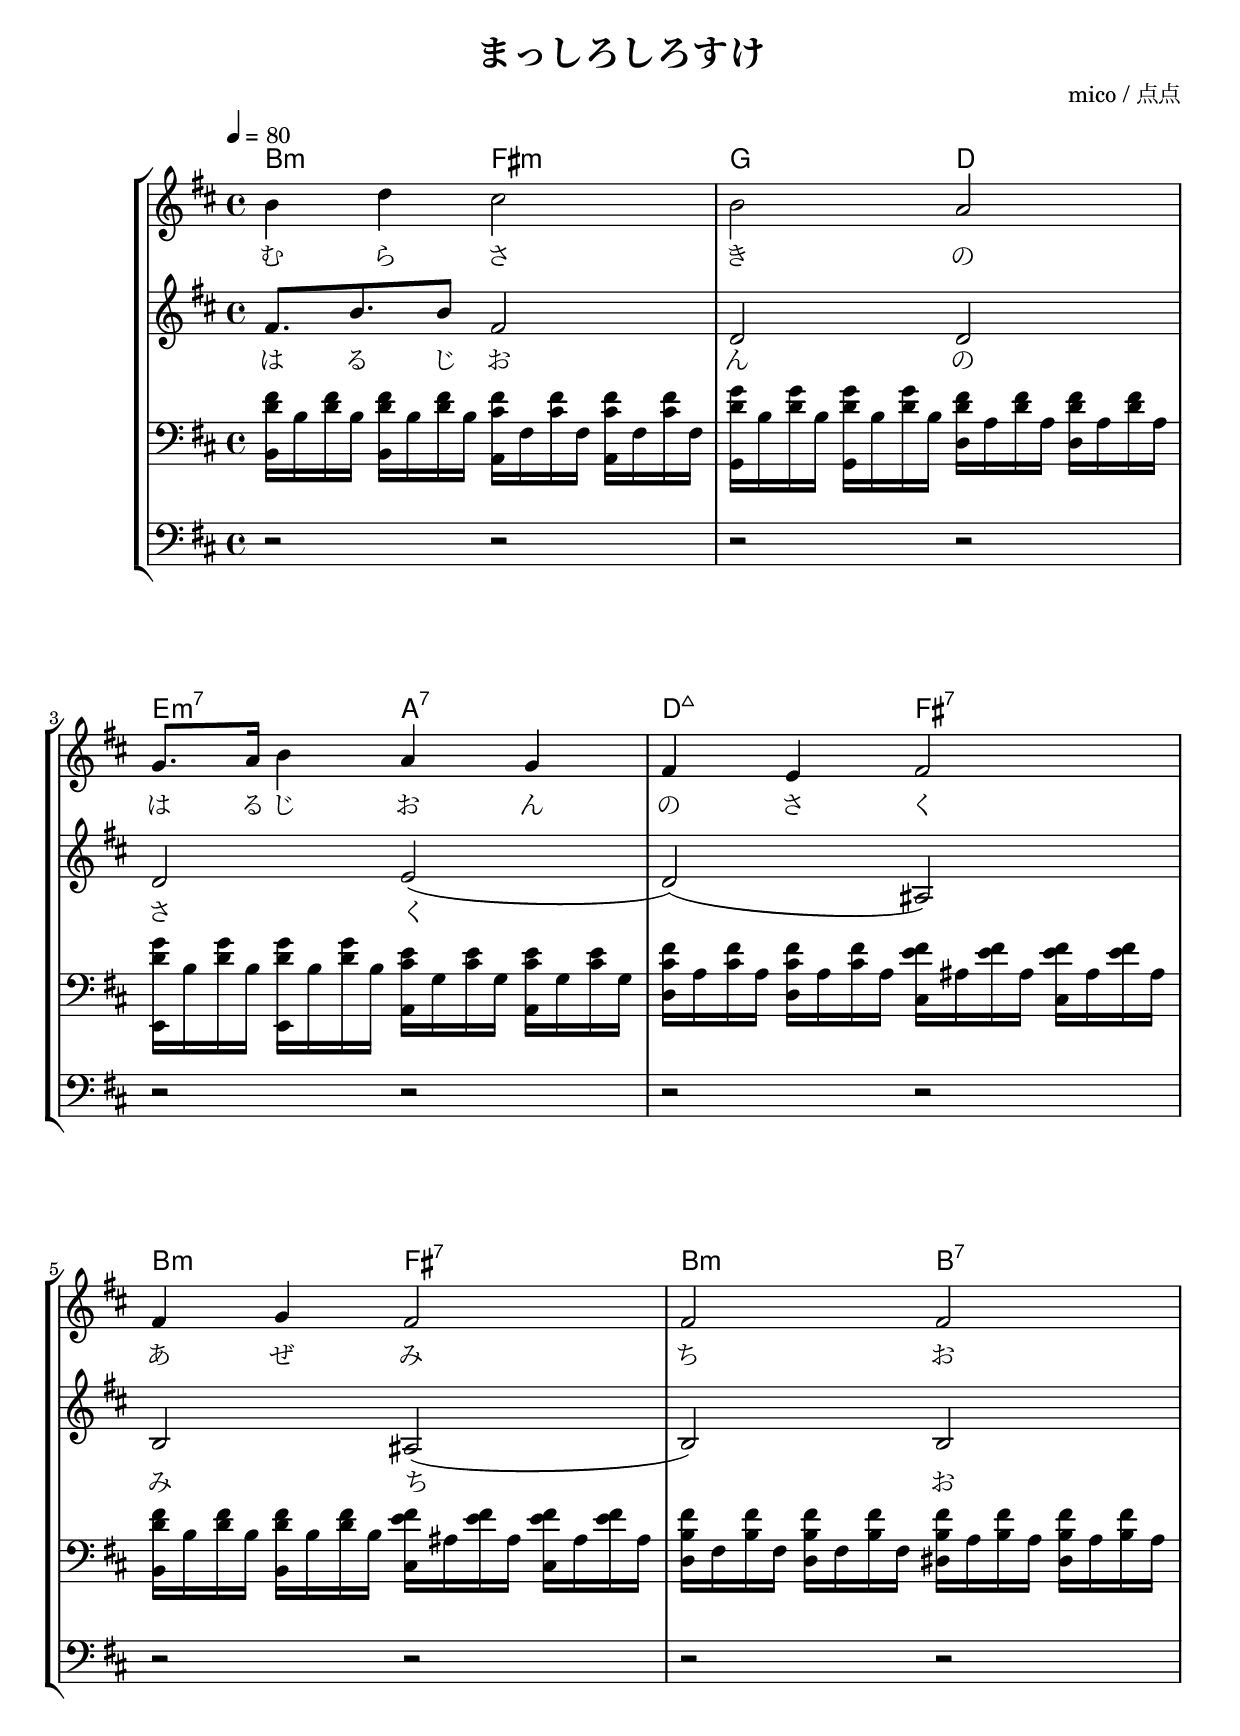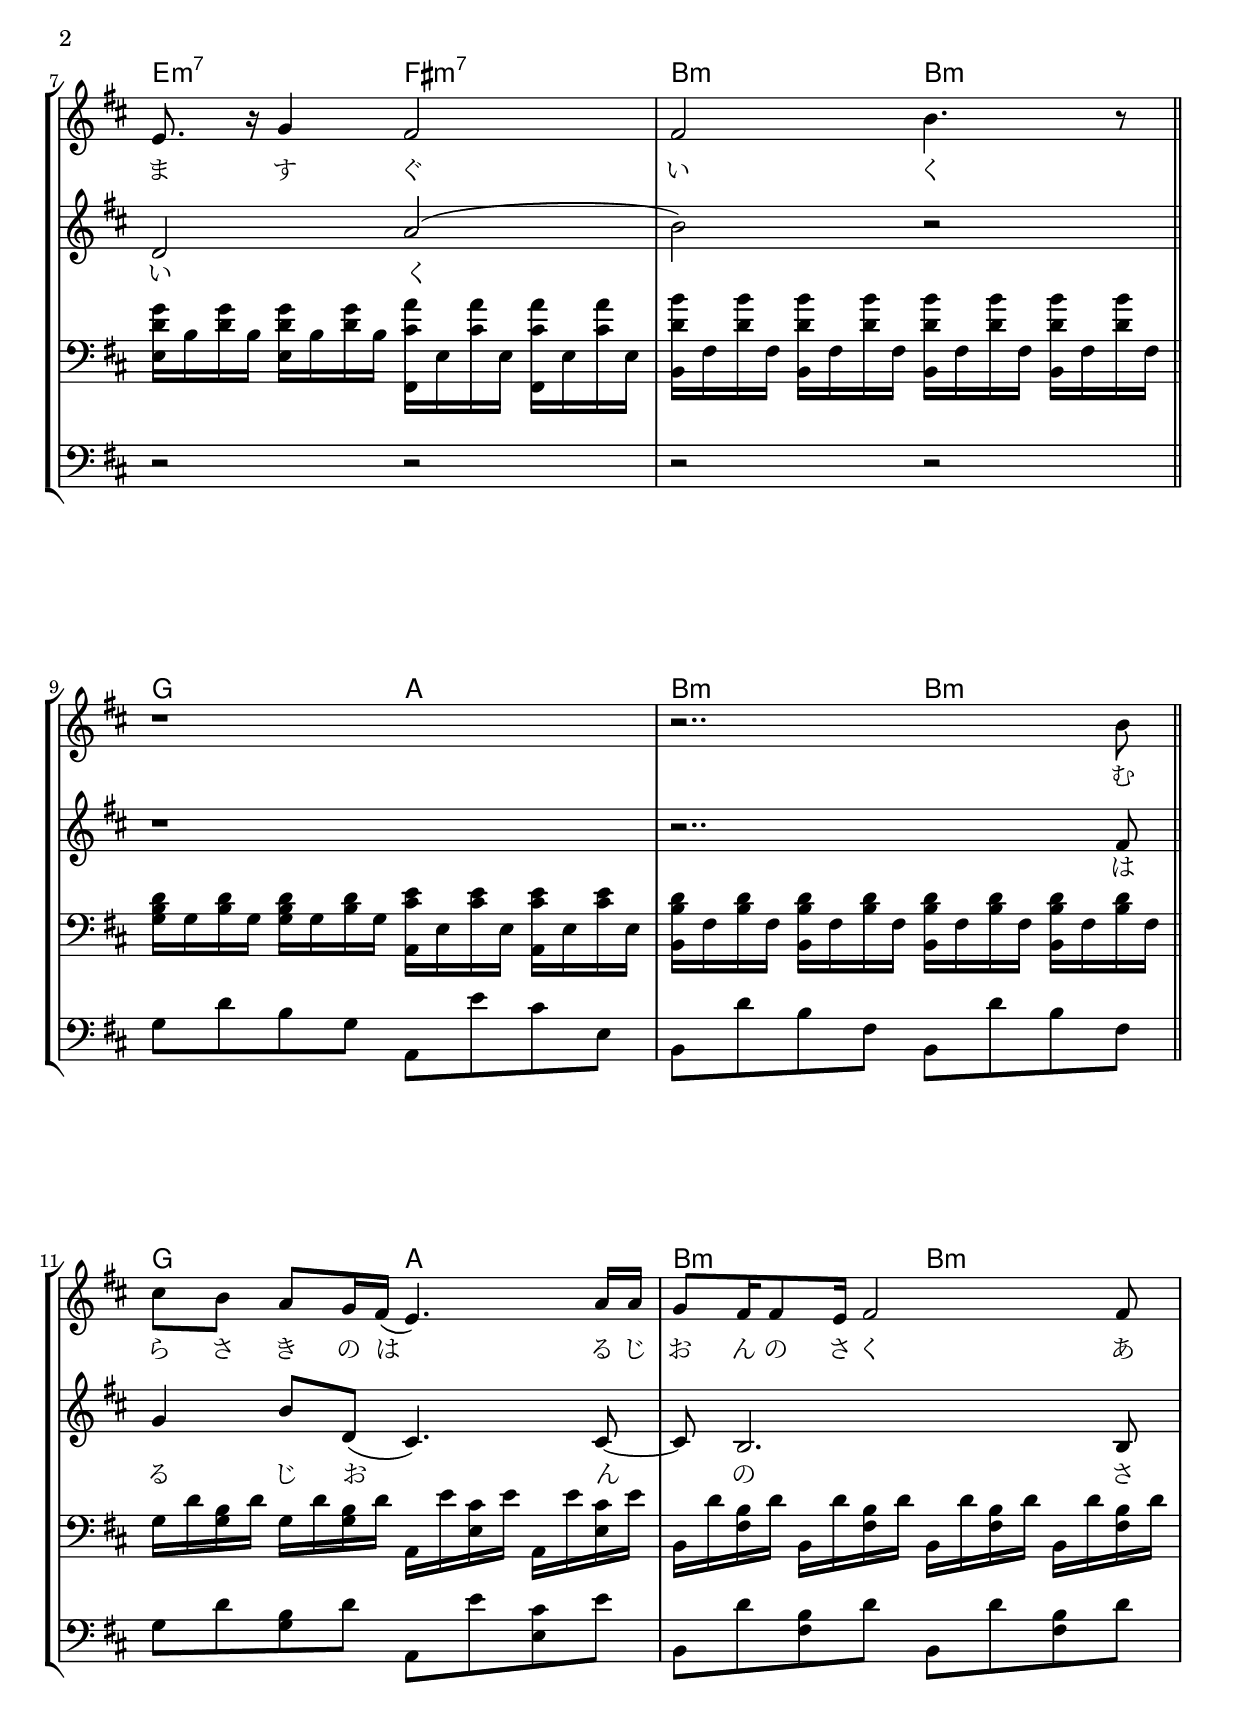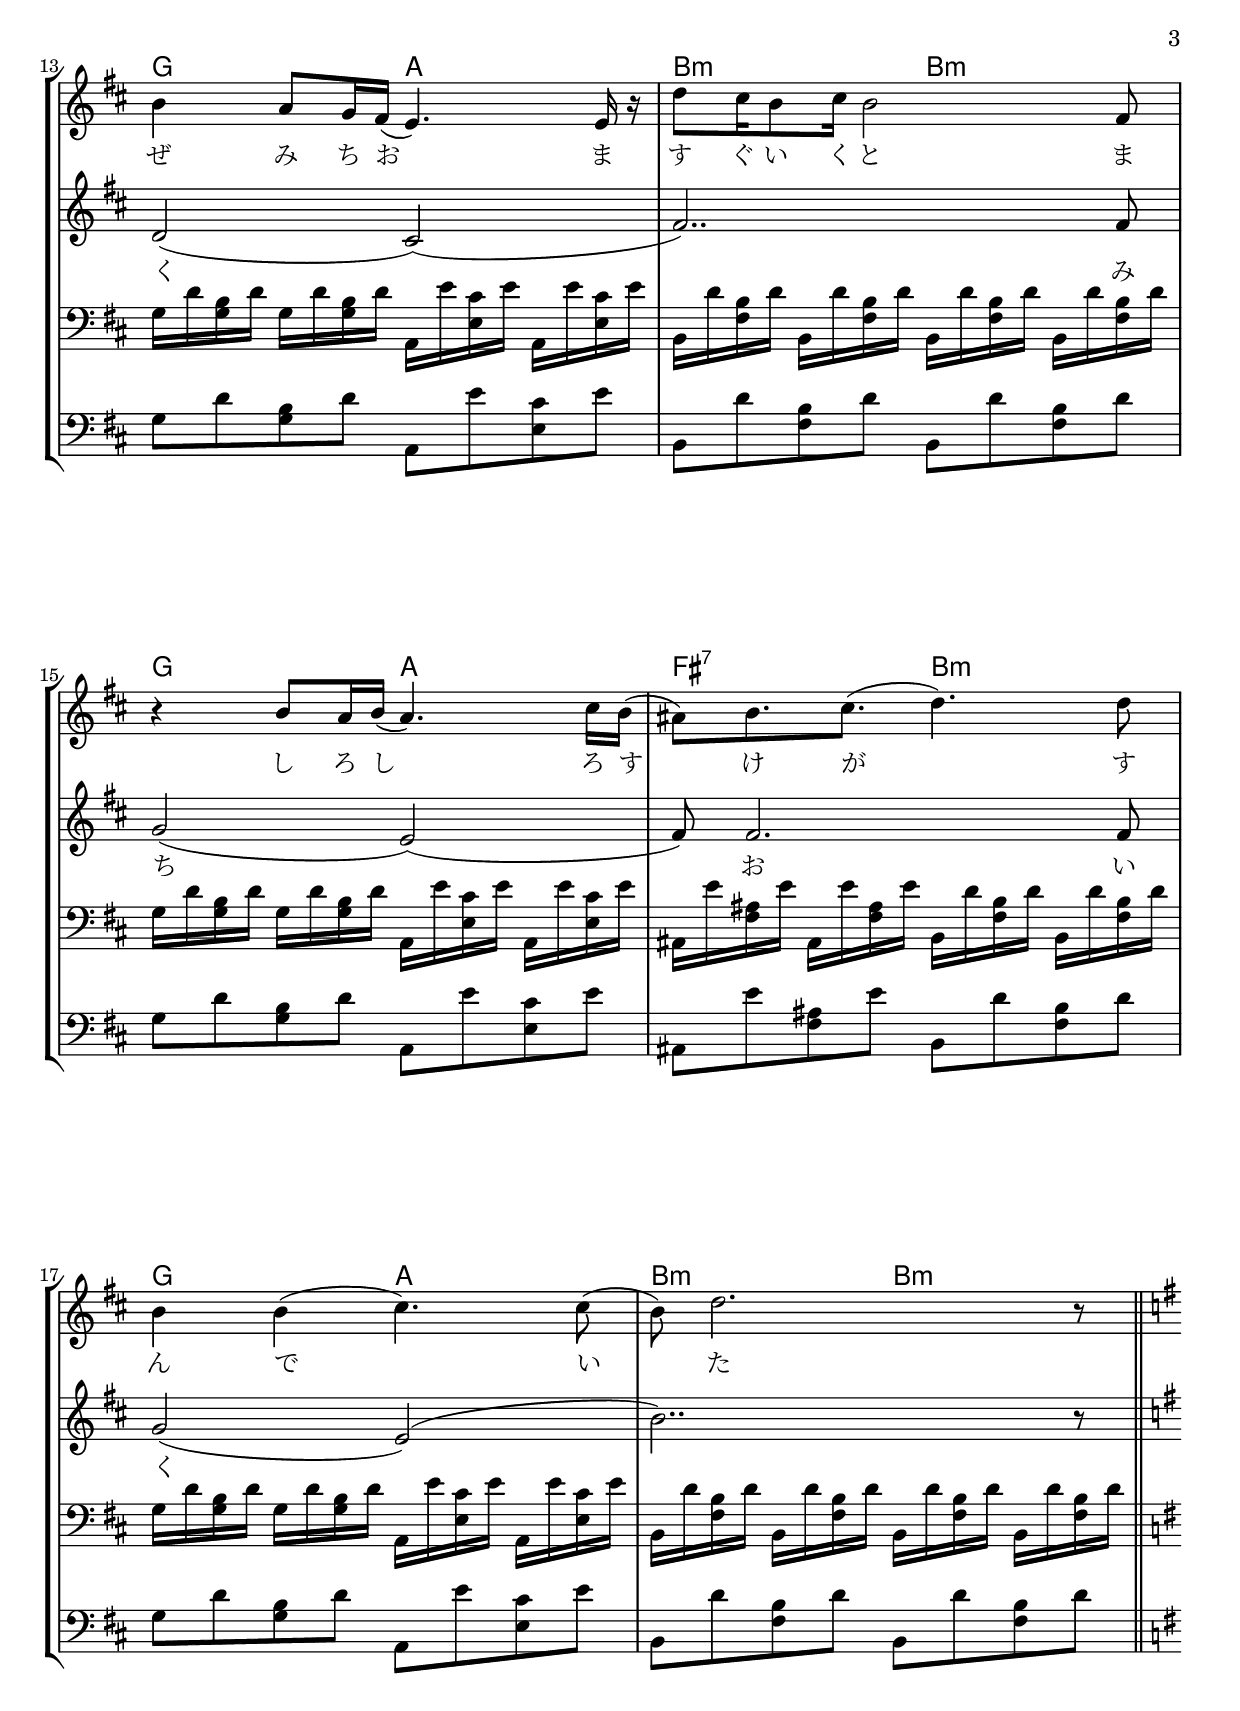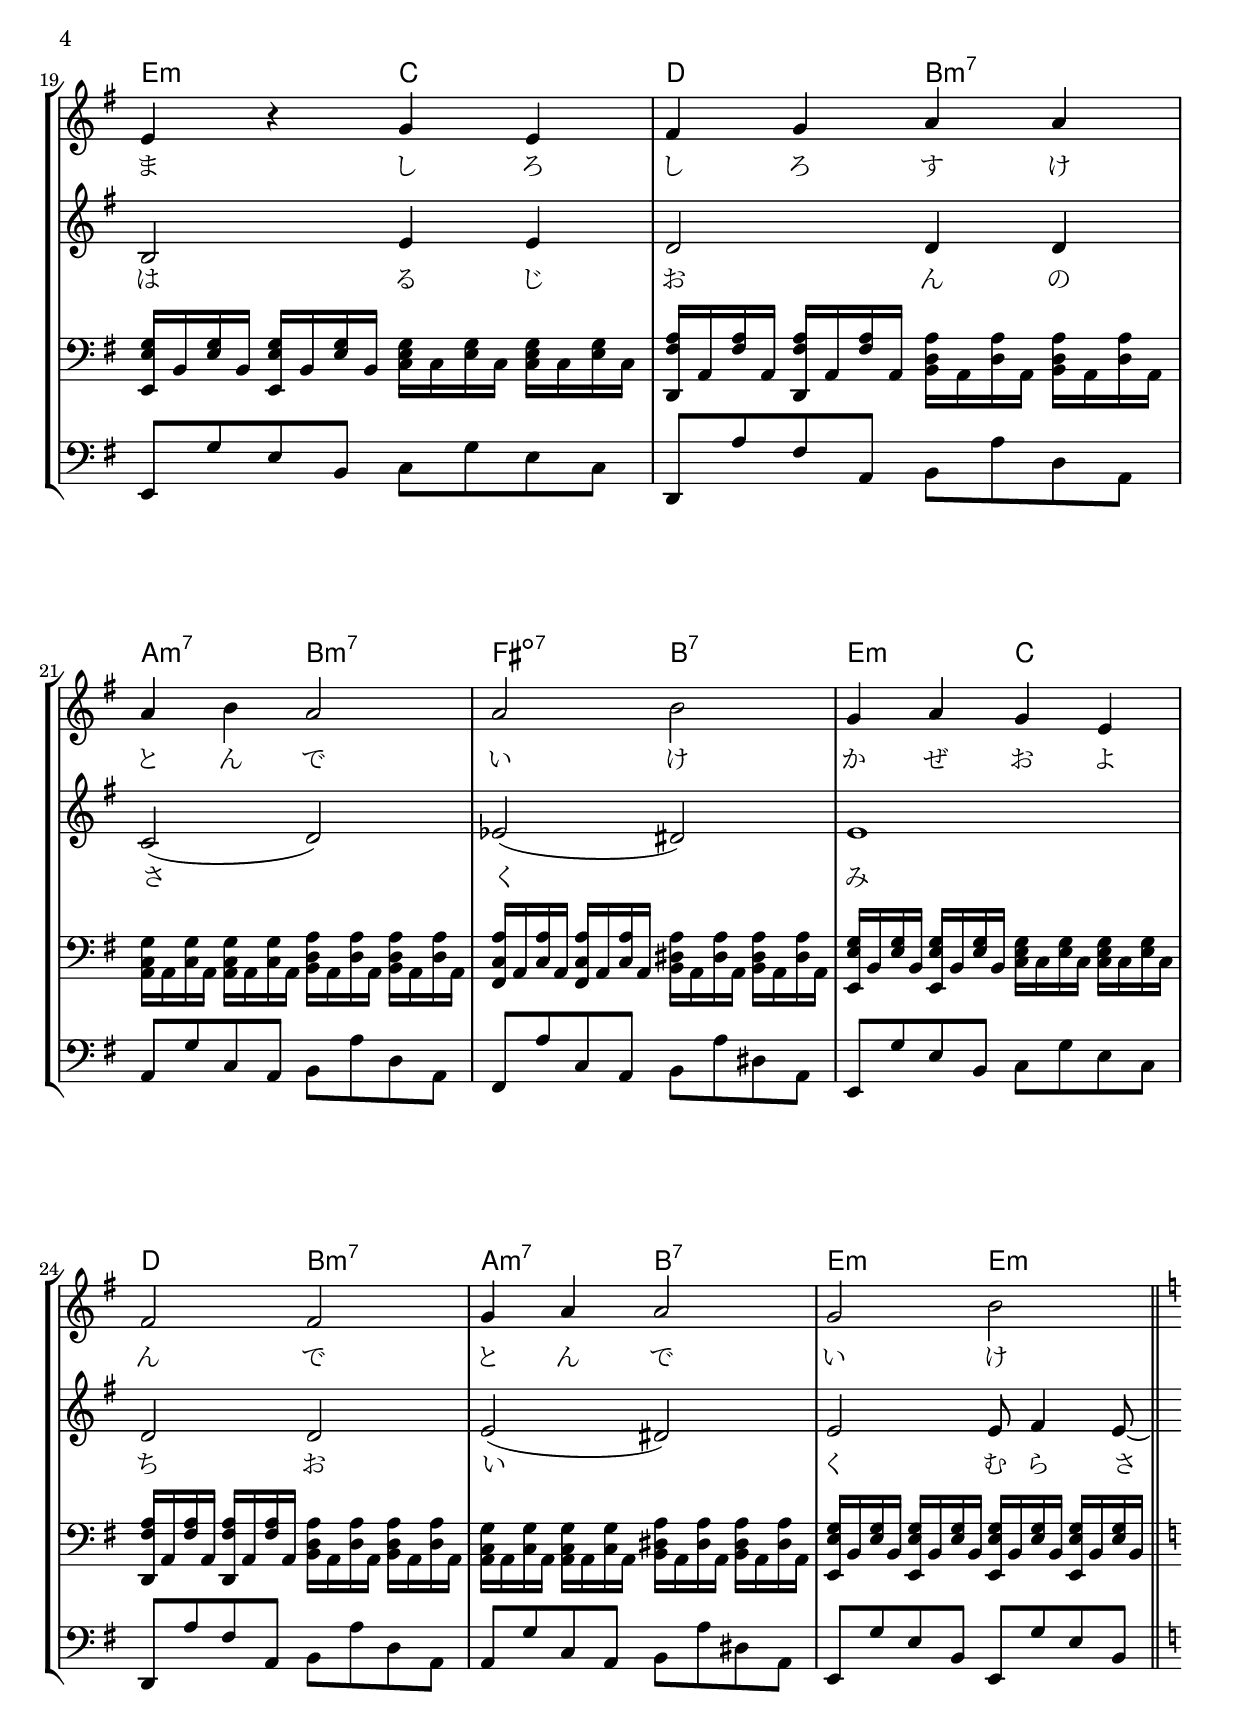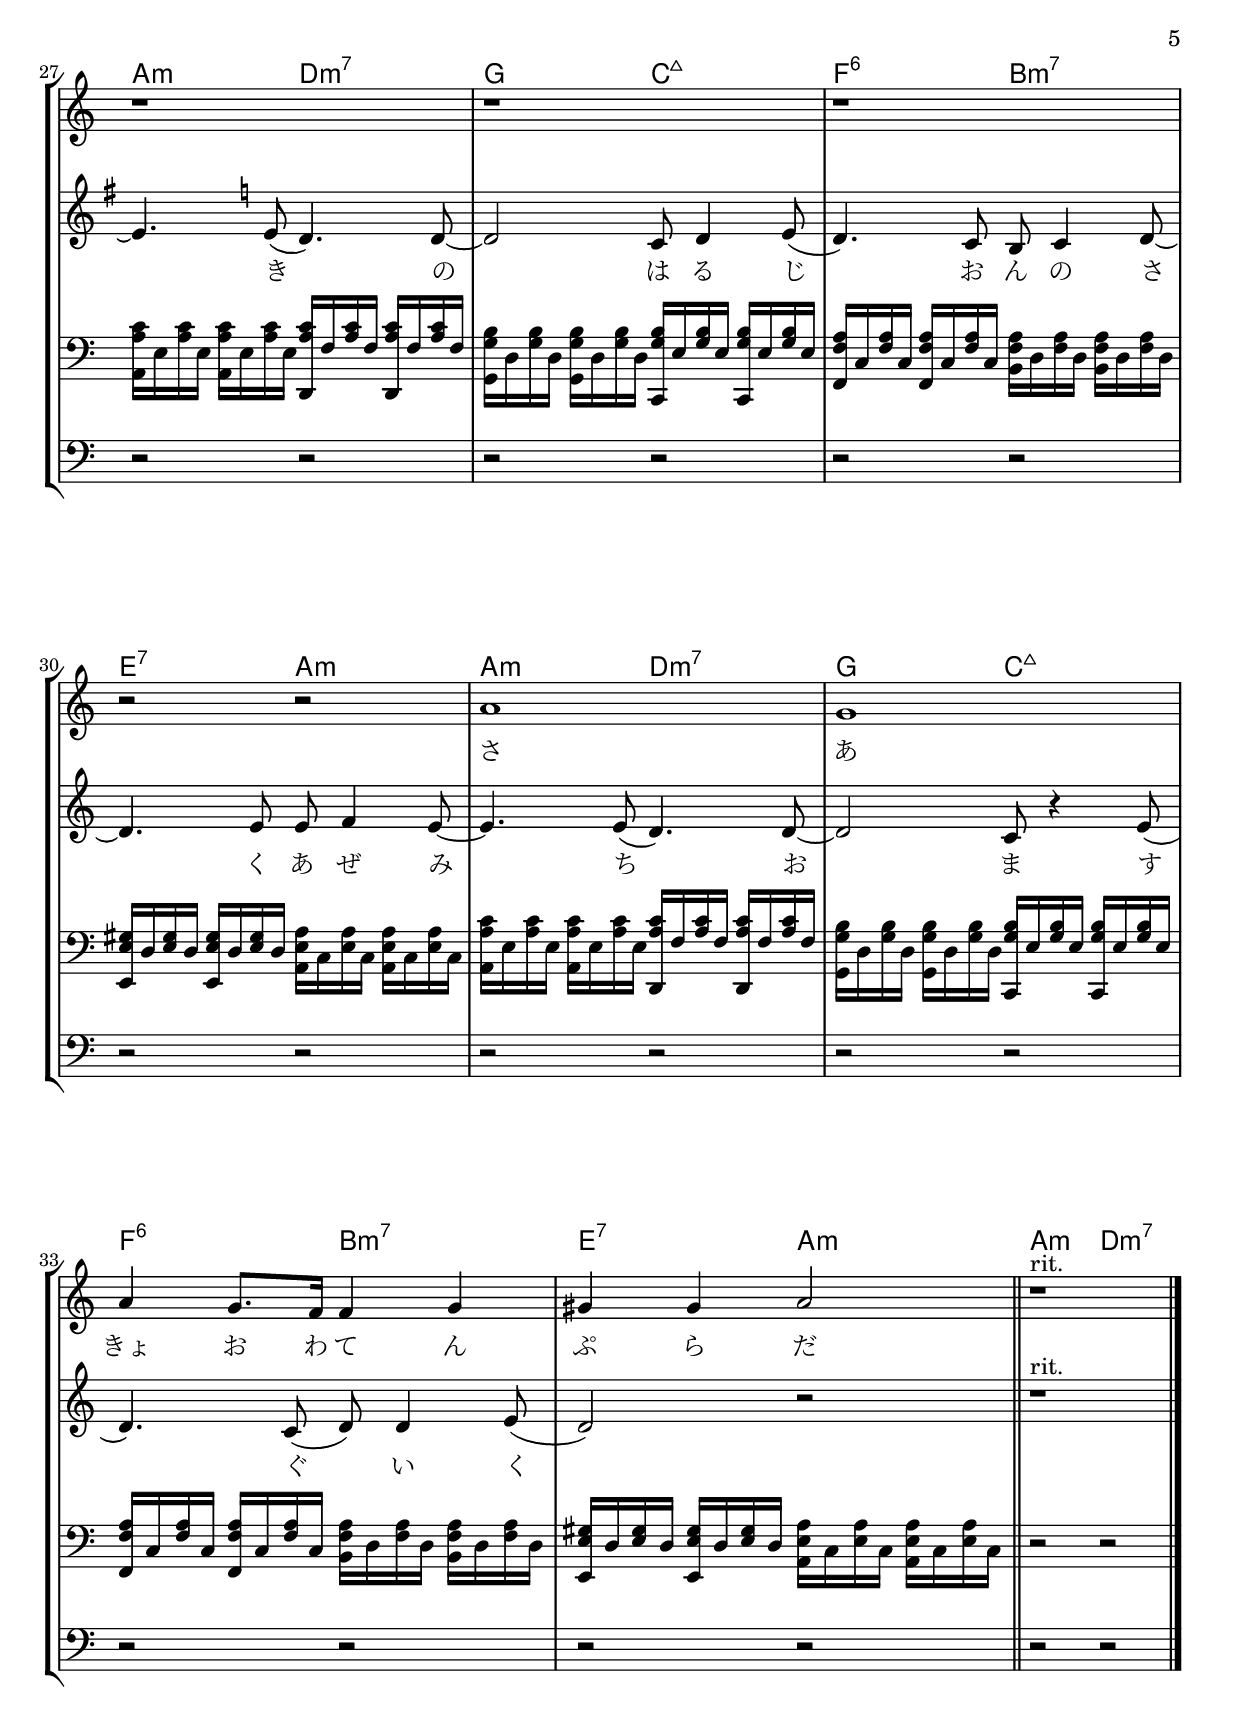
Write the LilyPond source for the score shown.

\version "2.12.1"

\header {
	title = \markup {まっしろしろすけ}
	composer = \markup \center-column {"mico / 点点"}
}

harmony = \chordmode {
	b2:m fis:m g d e:min7 a:7 d:maj7 fis:7 b:m fis:7 b:m b:7 e:min7 fis:min7 b:m b:m 

	g a b:m b:m 

	g a b:m b:m g a b:m b:m g a fis:7 b:m g a b:m b:m 

	e:m c d b:min7 a:min7 b:min7 fis:dim7 b:7 e:m c d b:min7 a:min7 b:7 e:m e:m 

	a:m d:min7 g c:maj7 f:6 b:m7 e:7 a:m a:m d:min7 g c:maj7 f:6 b:m7 e:7 a:m 

	a:m d:min7 
}

melody = {
	\set Staff.midiInstrument = #"Acoustic Guitar (nylon)"
		\key d \major
	\tempo 4 = 80
b'4  d''4  cis''2 
	b'2  a'2 
	g'8.  a'16  b'4  a'4  g'4 
	fis'4  e'4  fis'2 
	fis'4  g'4  fis'2 
	fis'2  fis'2 
	e'8.  r16  g'4  fis'2 
	fis'2  b'4.  	r8 	r1 | r2.. 
	\set Staff.midiInstrument = #"fss0.31"
	b'8 
	cis''8  b'8  a'8  g'16  fis'16  (e'4.)  a'16  a'16 
	g'8  fis'16  fis'8  e'16  fis'2  fis'8 
	b'4  a'8  g'16  fis'16  (e'4.)  e'16  r16 
	d''8  cis''16  b'8  cis''16  b'2  fis'8 
	r4  b'8  a'16  b'16  (a'4.)  cis''16  b'16 
	(ais'8)  b'8.  cis''8.  (d''4.)  d''8 
	b'4  b'4  (cis''4.)  cis''8 
	(b'8)  d''2.  	r8 	\set Staff.midiInstrument = #"fss0.31"
		\key g \major
e'4  r4  g'4  e'4 
	fis'4  g'4  a'4  a'4 
	a'4  b'4  a'2 
	a'2  b'2 
	g'4  a'4  g'4  e'4 
	fis'2  fis'2 
	g'4  a'4  a'2 
	g'2  b'2
	\set Staff.midiInstrument = #"fss0.31"
		\key c \major
 r1 
	r1 
	r1 
	r2  r2 
	a'1 
	g'1 
	a'4  g'8.  f'16  f'4  g'4 
	gis'4  gis'4  a'2
	r1^"rit." \bar "|."
}

words = \lyricmode {
	む  ら  さ  き  の  は  る  じ  お  ん  の  さ  く  あ  ぜ  み  ち  お  ま  す  ぐ  い  く  
	
	む  ら  さ  き  の  は  る  じ  お  ん  の  さ  く  あ  ぜ  み  ち  お  ま  す  ぐ  い  く  と  ま  し  ろ  し  ろ  す  け  が  す  ん  で  い  た  
	ま  し  ろ  し  ろ  す  け  と  ん  で  い  け  か  ぜ  お  よ  ん  で  と  ん  で  い  け  
	さ  あ  きょ  お  わ  て  ん  ぷ  ら  だ  
	
}

secondmelody = {
	\set Staff.midiInstrument = #"Blown Bottle"
		\key d \major
	\tempo 4 = 80
fis'8.  b'8.  b'8  fis'2 
	d'2  d'2 
	d'2  e'2 
	(d'2)  (ais2) 
	b2  ais2 
	(b2)  b2 
	d'2  a'2 
	(b'2)  	r2 	r1 | r2.. 
	\set Staff.midiInstrument = #"Blown Bottle"
	fis'8 
	g'4  b'8  d'8  (cis'4.)  cis'8~ 
	cis'8  b2.  b8 
	d'2  (cis'2) 
	(fis'2..)  fis'8 
	g'2  (e'2) 
	(fis'8)  fis'2.  fis'8 
	g'2  (e'2) 
	(b'2..)  	r8 	\set Staff.midiInstrument = #"Blown Bottle"
		\key g \major
b2  e'4  e'4 
	d'2  d'4  d'4 
	c'2  (d'2) 
	es'2  (dis'2) 
	e'1 
	d'2  d'2 
	e'2  (dis'2) 
	e'2  	\set Staff.midiInstrument = #"Blown Bottle"
	e'8  fis'4  e'8~ 
	e'4.  	\key c \major
e'8  (d'4.)  d'8~ 
	d'2  c'8  d'4  e'8 
	(d'4.)  c'8  b8  c'4  d'8~ 
	d'4.  e'8  e'8  f'4  e'8~ 
	e'4.  e'8  (d'4.)  d'8~ 
	d'2  c'8  r4  e'8 
	(d'4.)  c'8  (d'8)  d'4  e'8 
	(d'2)  	r2 	r1^"rit." \bar "|."
}

secondwords = \lyricmode {
	は  る  じ  お  ん  の  さ  く  み  ち  お  い  く  
	
	は  る  じ  お  ん  の  さ  く  み  ち  お  い  く  
	は  る  じ  お  ん  の  さ  く  み  ち  お  い  く  
	む  ら  さ  き  の  は  る  じ  お  ん  の  さ  く  あ  ぜ  み  ち  お  ま  す  ぐ  い  く  
	
}

tempochange = {
	\tempo 4 = 80
	r1 | r1 | r1 | r1 | r1 | r1 | r1 | r1 \bar "||"
	\tempo 4 = 80
	r1 | r1 \bar "||"
	\tempo 4 = 80
	r1 | r1 | r1 | r1 | r1 | r1 | r1 | r1 \bar "||"
	\tempo 4 = 80
	r1 | r1 | r1 | r1 | r1 | r1 | r1 | r1 \bar "||"
	\tempo 4 = 80
	r1 | r1 | r1 | r1 | r1 | r1 | r1 | r1 \bar "||"
	\tempo 4 = 80
	\tempo 4 = 60 r2 \tempo 4 = 53 r2 \bar "|."
}

mainacc = {
	\clef bass
	\set Staff.midiInstrument = #"Acoustic Guitar (steel)"
	\key d \major
	\tempo 4 = 80
	<b, d' fis'>16 b16 <d' fis'>16 b16   <b, d' fis'>16 b16 <d' fis'>16 b16
	<a, cis' fis'>16 fis16 <cis' fis'>16 fis16   <a, cis' fis'>16 fis16 <cis' fis'>16 fis16
	<g, d' g'>16 b16 <d' g'>16 b16   <g, d' g'>16 b16 <d' g'>16 b16
	<d d' fis'>16 a16 <d' fis'>16 a16   <d d' fis'>16 a16 <d' fis'>16 a16
	<e, d' g'>16 b16 <d' g'>16 b16   <e, d' g'>16 b16 <d' g'>16 b16
	<a, cis' e'>16 g16 <cis' e'>16 g16   <a, cis' e'>16 g16 <cis' e'>16 g16
	<d cis' fis'>16 a16 <cis' fis'>16 a16   <d cis' fis'>16 a16 <cis' fis'>16 a16
	<cis e' fis'>16 ais16 <e' fis'>16 ais16   <cis e' fis'>16 ais16 <e' fis'>16 ais16
	<b, d' fis'>16 b16 <d' fis'>16 b16   <b, d' fis'>16 b16 <d' fis'>16 b16
	<cis e' fis'>16 ais16 <e' fis'>16 ais16   <cis e' fis'>16 ais16 <e' fis'>16 ais16
	<d b fis'>16 fis16 <b fis'>16 fis16   <d b fis'>16 fis16 <b fis'>16 fis16
	<dis b fis'>16 a16 <b fis'>16 a16   <dis b fis'>16 a16 <b fis'>16 a16
	<e d' g'>16 b16 <d' g'>16 b16   <e d' g'>16 b16 <d' g'>16 b16
	<fis, cis' a'>16 e16 <cis' a'>16 e16   <fis, cis' a'>16 e16 <cis' a'>16 e16
	<b, d' b'>16 fis16 <d' b'>16 fis16   <b, d' b'>16 fis16 <d' b'>16 fis16
	<b, d' b'>16 fis16 <d' b'>16 fis16   <b, d' b'>16 fis16 <d' b'>16 fis16
	\bar "||"

	\set Staff.midiInstrument = #"Acoustic Guitar (steel)"
	<g b d'>16 g16 <b d'>16 g16   <g b d'>16 g16 <b d'>16 g16
	<a, cis' e'>16 e16 <cis' e'>16 e16   <a, cis' e'>16 e16 <cis' e'>16 e16
	<b, b d'>16 fis16 <b d'>16 fis16   <b, b d'>16 fis16 <b d'>16 fis16
	<b, b d'>16 fis16 <b d'>16 fis16   <b, b d'>16 fis16 <b d'>16 fis16
	\bar "||"

	\set Staff.midiInstrument = #"Acoustic Guitar (steel)"
	g16 d' <g b> d' g d' <g b> d'
	a,16 e' <e cis'> e' a, e' <e cis'> e'
	b,16 d' <fis b> d' b, d' <fis b> d'
	b,16 d' <fis b> d' b, d' <fis b> d'
	g16 d' <g b> d' g d' <g b> d'
	a,16 e' <e cis'> e' a, e' <e cis'> e'
	b,16 d' <fis b> d' b, d' <fis b> d'
	b,16 d' <fis b> d' b, d' <fis b> d'
	g16 d' <g b> d' g d' <g b> d'
	a,16 e' <e cis'> e' a, e' <e cis'> e'
	ais,16 e' <fis ais> e' ais, e' <fis ais> e'
	b,16 d' <fis b> d' b, d' <fis b> d'
	g16 d' <g b> d' g d' <g b> d'
	a,16 e' <e cis'> e' a, e' <e cis'> e'
	b,16 d' <fis b> d' b, d' <fis b> d'
	b,16 d' <fis b> d' b, d' <fis b> d'
	\bar "||"

	\set Staff.midiInstrument = #"Acoustic Guitar (steel)"
	\key g \major
	<e, e g>16 b,16 <e g>16 b,16   <e, e g>16 b,16 <e g>16 b,16
	<c e g>16 c16 <e g>16 c16   <c e g>16 c16 <e g>16 c16
	<d, fis a>16 a,16 <fis a>16 a,16   <d, fis a>16 a,16 <fis a>16 a,16
	<b, d a>16 a,16 <d a>16 a,16   <b, d a>16 a,16 <d a>16 a,16
	<a, c g>16 a,16 <c g>16 a,16   <a, c g>16 a,16 <c g>16 a,16
	<b, d a>16 a,16 <d a>16 a,16   <b, d a>16 a,16 <d a>16 a,16
	<fis, c a>16 a,16 <c a>16 a,16   <fis, c a>16 a,16 <c a>16 a,16
	<b, dis a>16 a,16 <dis a>16 a,16   <b, dis a>16 a,16 <dis a>16 a,16
	<e, e g>16 b,16 <e g>16 b,16   <e, e g>16 b,16 <e g>16 b,16
	<c e g>16 c16 <e g>16 c16   <c e g>16 c16 <e g>16 c16
	<d, fis a>16 a,16 <fis a>16 a,16   <d, fis a>16 a,16 <fis a>16 a,16
	<b, d a>16 a,16 <d a>16 a,16   <b, d a>16 a,16 <d a>16 a,16
	<a, c g>16 a,16 <c g>16 a,16   <a, c g>16 a,16 <c g>16 a,16
	<b, dis a>16 a,16 <dis a>16 a,16   <b, dis a>16 a,16 <dis a>16 a,16
	<e, e g>16 b,16 <e g>16 b,16   <e, e g>16 b,16 <e g>16 b,16
	<e, e g>16 b,16 <e g>16 b,16   <e, e g>16 b,16 <e g>16 b,16
	\bar "||"

	\set Staff.midiInstrument = #"Acoustic Guitar (steel)"
	\key c \major
	<a, a c'>16 e16 <a c'>16 e16   <a, a c'>16 e16 <a c'>16 e16
	<d, a c'>16 f16 <a c'>16 f16   <d, a c'>16 f16 <a c'>16 f16
	<g, g b>16 d16 <g b>16 d16   <g, g b>16 d16 <g b>16 d16
	<c, g b>16 e16 <g b>16 e16   <c, g b>16 e16 <g b>16 e16
	<f, f a>16 c16 <f a>16 c16   <f, f a>16 c16 <f a>16 c16
	<b, f a>16 d16 <f a>16 d16   <b, f a>16 d16 <f a>16 d16
	<e, e gis>16 d16 <e gis>16 d16   <e, e gis>16 d16 <e gis>16 d16
	<a, e a>16 c16 <e a>16 c16   <a, e a>16 c16 <e a>16 c16
	<a, a c'>16 e16 <a c'>16 e16   <a, a c'>16 e16 <a c'>16 e16
	<d, a c'>16 f16 <a c'>16 f16   <d, a c'>16 f16 <a c'>16 f16
	<g, g b>16 d16 <g b>16 d16   <g, g b>16 d16 <g b>16 d16
	<c, g b>16 e16 <g b>16 e16   <c, g b>16 e16 <g b>16 e16
	<f, f a>16 c16 <f a>16 c16   <f, f a>16 c16 <f a>16 c16
	<b, f a>16 d16 <f a>16 d16   <b, f a>16 d16 <f a>16 d16
	<e, e gis>16 d16 <e gis>16 d16   <e, e gis>16 d16 <e gis>16 d16
	<a, e a>16 c16 <e a>16 c16   <a, e a>16 c16 <e a>16 c16
	\bar "||"

	\set Staff.midiInstrument = #"Acoustic grand"
	r2
	r2
	\bar "|."
}

subacc = {
	\clef bass
	\set Staff.midiInstrument = #"Acoustic grand"
	\key d \major
	\tempo 4 = 80
	r2
	r2
	r2
	r2
	r2
	r2
	r2
	r2
	r2
	r2
	r2
	r2
	r2
	r2
	r2
	r2
	\bar "||"

	\set Staff.midiInstrument = #"Acoustic Guitar (nylon)"
	g8 d' b g
	a,8 e' cis' e
	b,8 d' b fis
	b,8 d' b fis
	\bar "||"

	\set Staff.midiInstrument = #"Acoustic Guitar (nylon)"
	g8 d' <g b> d'
	a,8 e' <e cis'> e'
	b,8 d' <fis b> d'
	b,8 d' <fis b> d'
	g8 d' <g b> d'
	a,8 e' <e cis'> e'
	b,8 d' <fis b> d'
	b,8 d' <fis b> d'
	g8 d' <g b> d'
	a,8 e' <e cis'> e'
	ais,8 e' <fis ais> e'
	b,8 d' <fis b> d'
	g8 d' <g b> d'
	a,8 e' <e cis'> e'
	b,8 d' <fis b> d'
	b,8 d' <fis b> d'
	\bar "||"

	\set Staff.midiInstrument = #"Acoustic Guitar (nylon)"
	\key g \major
	e,8 g e b,
	c8 g e c
	d,8 a fis a,
	b,8 a d a,
	a,8 g c a,
	b,8 a d a,
	fis,8 a c a,
	b,8 a dis a,
	e,8 g e b,
	c8 g e c
	d,8 a fis a,
	b,8 a d a,
	a,8 g c a,
	b,8 a dis a,
	e,8 g e b,
	e,8 g e b,
	\bar "||"

	\set Staff.midiInstrument = #"Acoustic grand"
	\key c \major
	r2
	r2
	r2
	r2
	r2
	r2
	r2
	r2
	r2
	r2
	r2
	r2
	r2
	r2
	r2
	r2
	\bar "||"

	\set Staff.midiInstrument = #"Acoustic grand"
	r2
	r2
	\bar "|."
}

percA = {
	\drummode {
	r1 |r1 |r1 |r1 |r1 |r1 |r1 |r1 \bar "||"
	r1  |r2 r8 hho4 hho8  \bar "||"
	r1  |r1  |r1  |r1  |r1  |r1  |r1  |r2 r8 hho4 hho8  \bar "||"
	r1  |r1  |r1  |r1  |r1  |r1  |r1  |r2 r8 hho4 hho8  \bar "||"
	hh8 hh8 hh8 hh8 hh8 hh8 hh8 hh8  |hh8 hh8 hh8 hh8 hh4 hh8 hh8  |hh8 hh8 hh8 hh8 hh8 hh8 hh8 hh8  |hh8 hh8 hh8 hh2 r8  |hh8 hh8 hh8 hh8 hh8 hh8 hh8 hh8  |hh8 hh8 hh8 hh8 hh4 hh8 hh8  |hh8 hh8 hh8 hh8 hh8 hh8 hh8 hh8  |r8 hh2. r8  \bar "||"
	r1 \bar "|."
	}
}

percB = {
	\drummode {
	r1 |r1 |r1 |r1 |r1 |r1 |r1 |r1 \bar "||"
	r4. hhp2 hhp8  |hhp4 hhp4 hhp4 hhp4  \bar "||"
	r4. hhp2 hhp8  |r4. hhp2 hhp8  |r4. hhp2 hhp8  |r4. hhp2 hhp8  |r4. hhp2 hhp8  |r4. hhp2 hhp8  |r4. hhp2 hhp8  |hhp4 hhp4 hhp4 hhp4  \bar "||"
	r4. hhp2 hhp8  |r4. hhp2 hhp8  |r4. hhp2 hhp8  |r4. hhp2 hhp8  |r4. hhp2 hhp8  |r4. hhp2 hhp8  |r4. hhp2 hhp8  |hhp4 hhp4 hhp4 hhp4  \bar "||"
	r4 sn8. sn8 sn8. sn8. sn16  |r4 sn8. sn8 sn8. sn4  |r4 sn8. sn8 sn8. sn8. sn16  |r8 sn8 sn4 sn8 sn16 sn8 sn8 sn16  |r4 sn8. sn8 sn8. sn8. sn16  |r4 sn8. sn8 sn8. sn4  |r4 sn8. sn8 sn8. sn8. sn16  |r4 sn2 sn4  \bar "||"
	r1 \bar "|."
	}
}

percC = {
	\drummode {
	r1 |r1 |r1 |r1 |r1 |r1 |r1 |r1 \bar "||"
	hh4 hh4 hh4 hh4  |r4. hh2 r8  \bar "||"
	hh4 hh4 hh4 hh4  |hh4 hh4 hh4 hh4  |hh4 hh4 hh4 hh4  |hh4 hh4 hh4 hh4  |hh4 hh4 hh4 hh4  |hh4 hh4 hh4 hh4  |hh4 hh4 hh4 hh4  |r4. hh2 r8  \bar "||"
	hh4 hh4 hh4 hh4  |hh4 hh4 hh4 hh4  |hh4 hh4 hh4 hh4  |hh4 hh4 hh4 hh4  |hh4 hh4 hh4 hh4  |hh4 hh4 hh4 hh4  |hh4 hh4 hh4 hh4  |r4. hh2 r8  \bar "||"
	bd8 bd4 bd2 bd8  |bd8 bd2 bd4.  |bd8 bd4 bd2 bd8  |bd4 r16 bd8. bd2  |bd8 bd4 bd2 bd8  |bd8 bd2 bd4.  |bd8 bd4 bd2 bd8  |bd8 bd4. bd4. bd8  \bar "||"
	r1 \bar "|."
	}
}

percD = {
	\drummode {
	r1 |r1 |r1 |r1 |r1 |r1 |r1 |r1 \bar "||"
	bd2. r8 bd8  |bd8. bd4. r16 bd4 bd8  \bar "||"
	bd2. r8 bd8  |bd8. bd8. bd2 bd8  |bd2. r8 bd8  |bd8. bd8. bd2 bd8  |bd2. r8 bd8  |bd8. bd8. bd2 bd8  |bd2. r8 bd8  |bd8. bd4. r16 bd4 bd8  \bar "||"
	bd2. r8 bd8  |bd8. bd8. bd2 bd8  |bd2. r8 bd8  |bd8. bd8. bd2 bd8  |bd2. r8 bd8  |bd8. bd8. bd2 bd8  |bd2. r8 bd8  |bd8. bd4. r16 bd4 bd8  \bar "||"
	r1  |r2 r8 hho4.  |r1  |r4. r16 hho2 r16  |r1  |r2 r8 hho4.  |r1  |r4. r16 hho2 r16  \bar "||"
	r1 \bar "|."
	}
}

percE = {
	\drummode {
	r1 |r1 |r1 |r1 |r1 |r1 |r1 |r1 \bar "||"
	r1 | r1 \bar "||"
	r1 | r1 | r1 | r1 | r1 | r1 | r1 | r1 \bar "||"
	r1 | r1 | r1 | r1 | r1 | r1 | r1 | r1 \bar "||"
	r1 |r1 |r1 |r1 |r1 |r1 |r1 |cymc1  \bar "||"
	r1 \bar "|."
	}
}

percF = {
	\drummode {
	r1 | r1 | r1 | r1 | r1 | r1 | r1 | r1 \bar "||"
	r1 | r1 \bar "||"
	r1 | r1 | r1 | r1 | r1 | r1 | r1 | r1 \bar "||"
	r1 | r1 | r1 | r1 | r1 | r1 | r1 | r1 \bar "||"
	r1 |r1 |r1 |r1 |r1 |r1 |r1 |r4 r16 tommh16 tommh4. tommh4  \bar "||"
	r1 \bar "|."
	}
}

percG = {
	\drummode {
	r1 | r1 | r1 | r1 | r1 | r1 | r1 | r1 \bar "||"
	r1 | r1 \bar "||"
	r1 | r1 | r1 | r1 | r1 | r1 | r1 | r1 \bar "||"
	r1 | r1 | r1 | r1 | r1 | r1 | r1 | r1 \bar "||"
	r1 |r1 |r1 |r1 |r1 |r1 |r1 |r4. r16 tomml4. tomml8.  \bar "||"
	r1 \bar "|."
	}
}

percH = {
	\drummode {
	r1 | r1 | r1 | r1 | r1 | r1 | r1 | r1 \bar "||"
	r1 | r1 \bar "||"
	r1 | r1 | r1 | r1 | r1 | r1 | r1 | r1 \bar "||"
	r1 | r1 | r1 | r1 | r1 | r1 | r1 | r1 \bar "||"
	r1 |r1 |r1 |r1 |r1 |r1 |r1 |r2 r16 toml8 toml4 r16  \bar "||"
	r1 \bar "|."
	}
}

percI = {
	\drummode {
	r1 | r1 | r1 | r1 | r1 | r1 | r1 | r1 \bar "||"
	r1 | r1 \bar "||"
	r1 | r1 | r1 | r1 | r1 | r1 | r1 | r1 \bar "||"
	r1 | r1 | r1 | r1 | r1 | r1 | r1 | r1 \bar "||"
	r1 |r1 |r1 |r1 |r1 |r1 |r1 |r2 r8 tomfh4 tomfh8  \bar "||"
	r1 \bar "|."
	}
}

\score {
	<<
		\new StaffGroup <<
			\new ChordNames {\harmony}
			\new Voice = "melody" {\melody}
			\new Lyrics \lyricsto "melody" \words
			\new Voice = "secondmelody" {\secondmelody}
			\new Lyrics \lyricsto "secondmelody" \secondwords
			\new Staff = "mainacc" {\mainacc}
			\new Staff = "subacc" {\subacc}
		>>
	>>
	\layout { }
}
